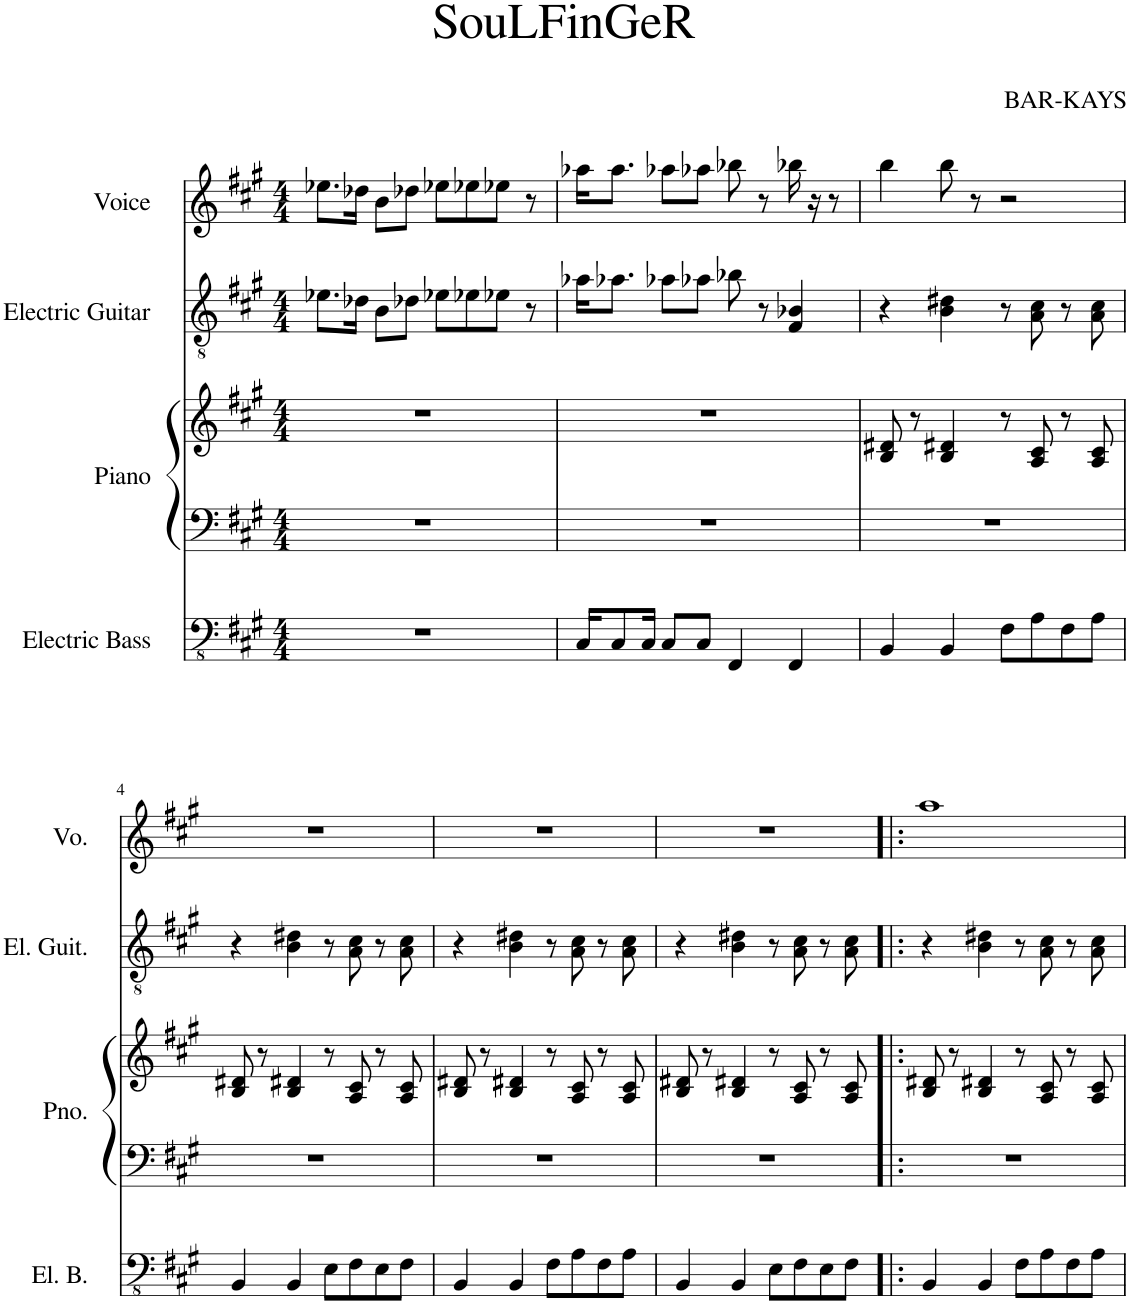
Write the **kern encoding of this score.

**kern	**kern	**kern	**kern	**kern
*part4	*part3	*part3	*part2	*part1
*staff5	*staff4	*staff3	*staff2	*staff1
*I"Electric Bass	*I"Piano	*	*I"Electric Guitar	*I"Voice
*I'El. B.	*I'Pno.	*	*I'El. Guit.	*I'Vo.
*clefFv4	*clefF4	*clefG2	*clefGv2	*clefG2
*k[f#c#g#]	*k[f#c#g#]	*k[f#c#g#]	*k[f#c#g#]	*k[f#c#g#]
*M4/4	*M4/4	*M4/4	*M4/4	*M4/4
=1	=1	=1	=1	=1
1r	1r	1r	8.e-X\L	8.ee-X\L
.	.	.	16d-X\Jk	16dd-X\Jk
.	.	.	8B\L	8b\L
.	.	.	8d-X\J	8dd-X\J
.	.	.	8e-X\L	8ee-X\L
.	.	.	8e-X\	8ee-X\
.	.	.	8e-X\J	8ee-X\J
.	.	.	8r	8r
=2	=2	=2	=2	=2
16CC#/KL	1r	1r	16a-X\KL	16aa-X\KL
8CC#/	.	.	8.a-X\J	8.aa-\J
16CC#/Jk	.	.	.	.
8CC#/L	.	.	8a-X\L	8aa-X\L
8CC#/J	.	.	8a-X\J	8aa-X\J
4FFF#/	.	.	8b-X\	8bb-X\
.	.	.	8r	8r
4FFF#/	.	.	4F#/ 4B-X/	16bb-X\
.	.	.	.	16r
.	.	.	.	8r
=3	=3	=3	=3	=3
4BBB/	1r	8B/ 8d#X/	4r	4bb\
.	.	8r	.	.
4BBB/	.	4B/ 4d#X/	4B\ 4d#X\	8bb\
.	.	.	.	8r
8FF#\L	.	8r	8r	2r
8AA\	.	8A/ 8c#/	8A\ 8c#\	.
8FF#\	.	8r	8r	.
8AA\J	.	8A/ 8c#/	8A\ 8c#\	.
!!LO:LB:g=z
=4	=4	=4	=4	=4
4BBB/	1r	8B/ 8d#X/	4r	1r
.	.	8r	.	.
4BBB/	.	4B/ 4d#X/	4B\ 4d#X\	.
8EE\L	.	8r	8r	.
8FF#\	.	8A/ 8c#/	8A\ 8c#\	.
8EE\	.	8r	8r	.
8FF#\J	.	8A/ 8c#/	8A\ 8c#\	.
=5	=5	=5	=5	=5
4BBB/	1r	8B/ 8d#X/	4r	1r
.	.	8r	.	.
4BBB/	.	4B/ 4d#X/	4B\ 4d#X\	.
8FF#\L	.	8r	8r	.
8AA\	.	8A/ 8c#/	8A\ 8c#\	.
8FF#\	.	8r	8r	.
8AA\J	.	8A/ 8c#/	8A\ 8c#\	.
=6	=6	=6	=6	=6
4BBB/	1r	8B/ 8d#X/	4r	1r
.	.	8r	.	.
4BBB/	.	4B/ 4d#X/	4B\ 4d#X\	.
8EE\L	.	8r	8r	.
8FF#\	.	8A/ 8c#/	8A\ 8c#\	.
8EE\	.	8r	8r	.
8FF#\J	.	8A/ 8c#/	8A\ 8c#\	.
=7!|:	=7!|:	=7!|:	=7!|:	=7!|:
4BBB/	1r	8B/ 8d#X/	4r	1aa
.	.	8r	.	.
4BBB/	.	4B/ 4d#X/	4B\ 4d#X\	.
8FF#\L	.	8r	8r	.
8AA\	.	8A/ 8c#/	8A\ 8c#\	.
8FF#\	.	8r	8r	.
8AA\J	.	8A/ 8c#/	8A\ 8c#\	.
=	=	=	=	=
*-	*-	*-	*-	*-
